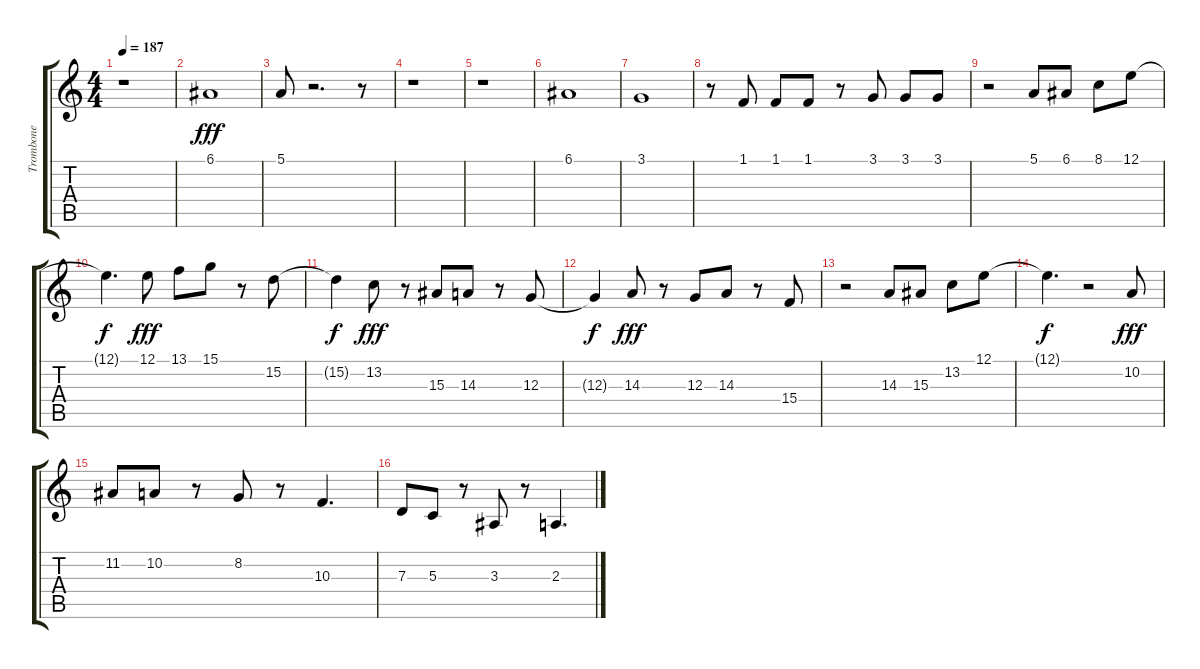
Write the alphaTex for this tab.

\track ("Trombone" "Trombone") {instrument trombone}
\staff {score tabs}
\tuning (E4 B3 G3 D3 A2 E2) {hide}
\ts (4 4)
\tempo 187
\clef g2
\ks c
r.1{dy fff} |
6.1.1 |
5.1.8 r.2{d} r.8 |
r.1 |
r.1 |
6.1.1 |
3.1.1 |
r.8 1.1.8 1.1.8 1.1.8 r.8 3.1.8 3.1.8 3.1.8 |
r.2 5.1.8 6.1.8 8.1.8 12.1.8 |
12.1{t}.4{d dy f} 12.1.8{dy fff} 13.1.8 15.1.8 r.8 15.2.8 |
15.2{t}.4{dy f} 13.2.8{dy fff} r.8 15.3.8 14.3.8 r.8 12.3.8 |
12.3{t}.4{dy f} 14.3.8{dy fff} r.8 12.3.8 14.3.8 r.8 15.4.8 |
r.2 14.3.8 15.3.8 13.2.8 12.1.8 |
12.1{t}.4{d dy f} r.2 10.2.8{dy fff} |
11.2.8 10.2.8 r.8 8.2.8 r.8 10.3.4{d} |
7.3.8 5.3.8 r.8 3.3.8 r.8 2.3.4{d}
